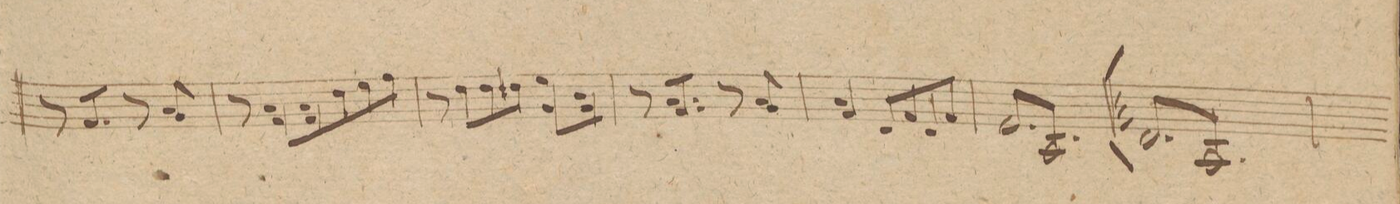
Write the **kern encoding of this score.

**kern	**dynam
*I"Violino IIdo	*
*clefG2	*
*k[f#c#]	*
*M3/4	*
8r	.
*tremolo	*
8f#/L	.
8f#/	.
8f#/J	.
*Xtremolo	*
8r	.
8a/ 8g/	.
=30	=30
8r	.
8a\L 8f#\	.
8a\ 8f#\	.
8dd\	.
8ee\	.
8ff#\J	.
=31	=31
8r	.
8dd\L	.
8dd\	.
8dd#X\J	.
8ee\L 8g\	.
8b\J 8g\	.
=32	=32
8r	.
*tremolo	*
8a/L 8f#/	.
8a/ 8f#/	.
8a/J 8f#/	.
*Xtremolo	*
8r	.
8a/ 8g/	.
=33	=33
4a/ 4f#/	.
8d/L	.
8f#/	.
8d/	.
8f#/J	.
=34	=34
*tremolo	*
8e/L	p
8A/	.
8e/	.
8A/	.
8e/	.
8A/J	.
=35	=35
*tremolo	*
8d/L	.
8A/	.
8d/	.
8A/	.
8d/	.
8A/J	.
=36	=36
*-	*-
